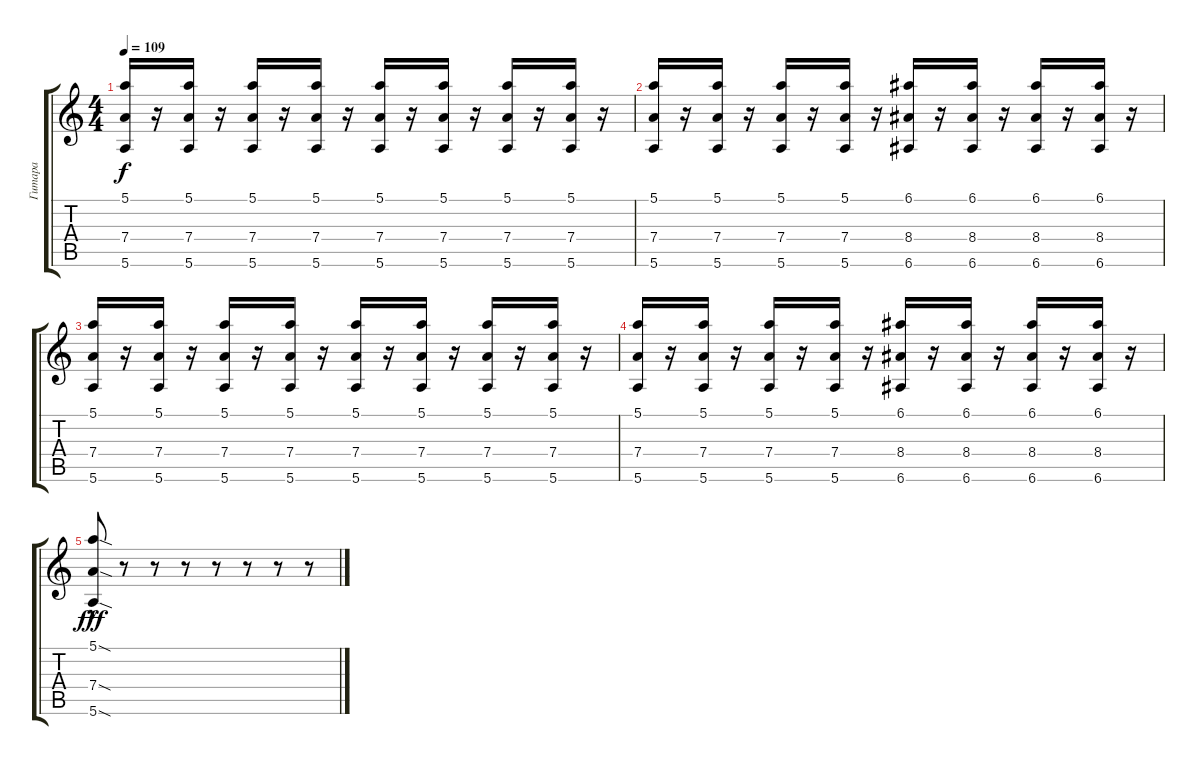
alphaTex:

\track ("Гитара" "Гитара") {instrument electricguitarclean}
\staff {score tabs}
\tuning (E4 B3 G3 D3 A2 E2) {hide}
\ts (4 4)
\tempo 109
\clef g2
\ks c
(5.1 7.4 5.6).16{dy f} r.16 (5.1 7.4 5.6).16 r.16 (5.1 7.4 5.6).16 r.16 (5.1 7.4 5.6).16 r.16 (5.1 7.4 5.6).16 r.16 (5.1 7.4 5.6).16 r.16 (5.1 7.4 5.6).16 r.16 (5.1 7.4 5.6).16 r.16 |
(5.1 7.4 5.6).16 r.16 (5.1 7.4 5.6).16 r.16 (5.1 7.4 5.6).16 r.16 (5.1 7.4 5.6).16 r.16 (6.1 8.4 6.6).16 r.16 (6.1 8.4 6.6).16 r.16 (6.1 8.4 6.6).16 r.16 (6.1 8.4 6.6).16 r.16 |
(5.1 7.4 5.6).16 r.16 (5.1 7.4 5.6).16 r.16 (5.1 7.4 5.6).16 r.16 (5.1 7.4 5.6).16 r.16 (5.1 7.4 5.6).16 r.16 (5.1 7.4 5.6).16 r.16 (5.1 7.4 5.6).16 r.16 (5.1 7.4 5.6).16 r.16 |
(5.1 7.4 5.6).16 r.16 (5.1 7.4 5.6).16 r.16 (5.1 7.4 5.6).16 r.16 (5.1 7.4 5.6).16 r.16 (6.1 8.4 6.6).16 r.16 (6.1 8.4 6.6).16 r.16 (6.1 8.4 6.6).16 r.16 (6.1 8.4 6.6).16 r.16 |
(5.1{sod hac} 7.4{sod hac} 5.6{sod hac}).8{dy fff} r.8 r.8 r.8 r.8 r.8 r.8 r.8
